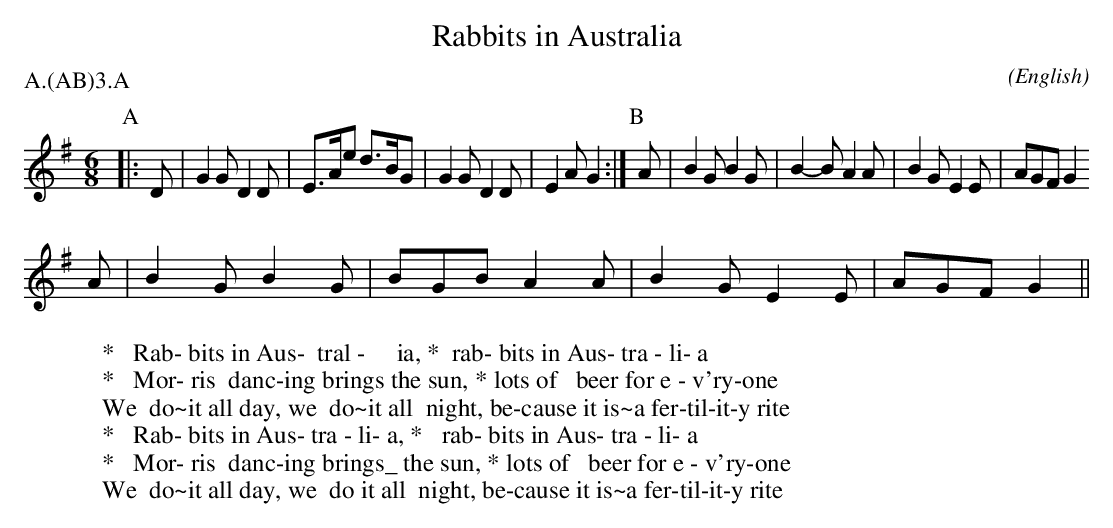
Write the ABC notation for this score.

X:1
T:Rabbits in Australia
M:6/8
C:
O:English
P:A.(AB)3.A
L:1/8
K:G
P:A
|:D|G2   G    D2 D|E>Ae       d>BG|G2   G    D2 D|E2 A      G2:|\
P:B
A|B2   G    B2 G|B2-B       A2 A|B2   G    E2 E|AGF       G2
W:*   Rab- bits in Aus-  tral -     ia, *  rab- bits in Aus- tra - li- a
W:*   Mor- ris  danc-ing brings the sun, * lots of   beer for e - v'ry-one
W:We  do~it all day, we  do~it all  night, be-cause it is~a fer-til-it-y rite
A|B2   G    B2 G|BGB         A2 A|B2   G    E2 E|AGF       G2||
W:*   Rab- bits in Aus- tra - li- a, *   rab- bits in Aus- tra - li- a
W:*   Mor- ris  danc-ing brings_ the sun, * lots of   beer for e - v'ry-one
W:We  do~it all day, we  do it all  night, be-cause it is~a fer-til-it-y rite
